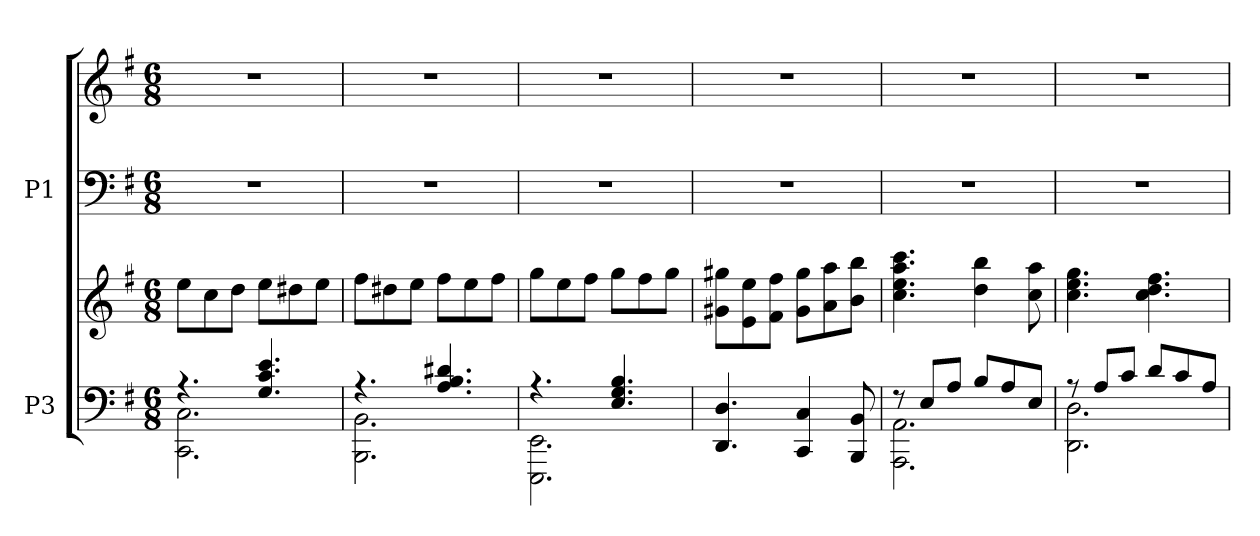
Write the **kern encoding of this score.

**kern	**kern	**kern	**kern
*part2	*part2	*part1	*part1
*staff4	*staff3	*staff2	*staff1
*I"P3	*	*I"P1	*
!!LO:PB:g=z
*clefF4	*clefG2	*clefF4	*clefG2
*k[f#]	*k[f#]	*k[f#]	*k[f#]
*G:	*G:	*G:	*G:
*M6/8	*M6/8	*M6/8	*M6/8
=1	=1	=1	=1
*^	*	*	*
!	!	!	!LO:N:vis=1	!LO:N:vis=1
4.r	2.CCi\ 2.Ci	8eei\L	2.r	2.r
.	.	8cci\	.	.
.	.	8ddi\J	.	.
4.Gi/ 4.ci 4.ei	.	8eei\L	.	.
.	.	8dd#Xi\	.	.
.	.	8eei\J	.	.
=2	=2	=2	=2	=2
!	!	!	!LO:N:vis=1	!LO:N:vis=1
4.r	2.BBBi\ 2.BBi	8ff#i\L	2.r	2.r
.	.	8dd#Xi\	.	.
.	.	8eei\J	.	.
4.Ai/ 4.Bi 4.d#Xi	.	8ff#i\L	.	.
.	.	8eei\	.	.
.	.	8ff#i\J	.	.
=3	=3	=3	=3	=3
!	!	!	!LO:N:vis=1	!LO:N:vis=1
4.r	2.EEEi\ 2.EEi	8ggi\L	2.r	2.r
.	.	8eei\	.	.
.	.	8ff#i\J	.	.
4.Ei/ 4.Gi 4.Bi	.	8ggi\L	.	.
.	.	8ff#i\	.	.
.	.	8ggi\J	.	.
*v	*v	*	*	*
=4	=4	=4	=4
!	!	!LO:N:vis=1	!LO:N:vis=1
4.DDi/ 4.Di	8g#Xi\ 8gg#XiL	2.r	2.r
.	8ei\ 8eei	.	.
.	8f#i\ 8ff#iJ	.	.
4CCi/ 4Ci	8g#i\ 8gg#iL	.	.
.	8ai\ 8aai	.	.
8BBBi/ 8BBi	8bi\ 8bbiJ	.	.
=5	=5	=5	=5
*^	*	*	*
!	!	!	!LO:N:vis=1	!LO:N:vis=1
8r	2.AAAi\ 2.AAi	4.cci\ 4.eei 4.aai 4.ccci	2.r	2.r
8Ei/L	.	.	.	.
8Ai/J	.	.	.	.
8Bi/L	.	4ddi\ 4bbi	.	.
8Ai/	.	.	.	.
8Ei/J	.	8cci\ 8aai	.	.
=6	=6	=6	=6	=6
!	!	!	!LO:N:vis=1	!LO:N:vis=1
8r	2.DDi\ 2.Di	4.cci\ 4.eei 4.ggi	2.r	2.r
8Ai/L	.	.	.	.
8ci/J	.	.	.	.
8di/L	.	4.cci\ 4.ddi 4.ff#i	.	.
8ci/	.	.	.	.
8Ai/J	.	.	.	.
*v	*v	*	*	*
=	=	=	=
*-	*-	*-	*-
